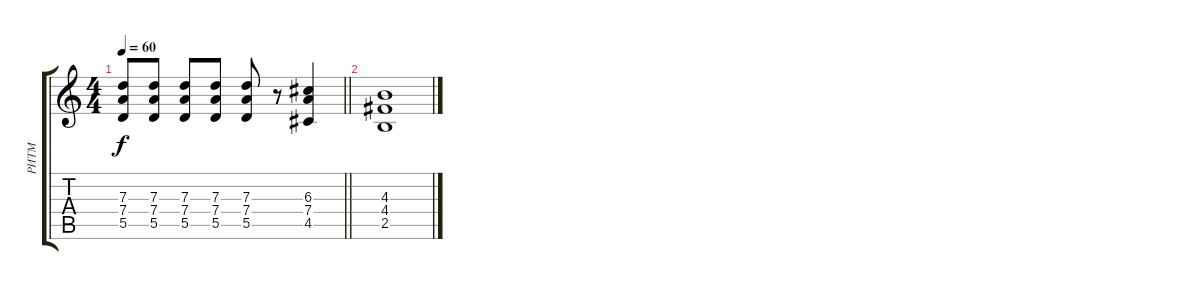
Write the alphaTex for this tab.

\track ("РИТМ" "РИТМ") {instrument distortionguitar}
\staff {score tabs}
\tuning (E4 B3 G3 D3 A2 E2) {hide}
\ts (4 4)
\tempo 60
\clef g2
\barLineRight lightlight
\ks c
(7.3 7.4 5.5).8{dy f} (7.3 7.4 5.5).8 (7.3 7.4 5.5).8 (7.3 7.4 5.5).8 (7.3 7.4 5.5).8 r.8 (6.3 7.4 4.5).4 |
(4.3 4.4 2.5).1
